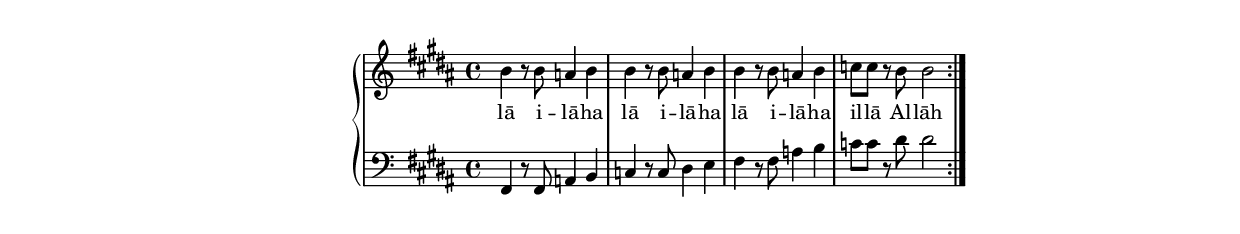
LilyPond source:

\version "2.19.45"
\paper {
	line-width = 4.6\in
}

melody = \relative c'' {
  \clef treble
  \key b \major
  \time 4/4 
  \set Score.voltaSpannerDuration = #(ly:make-moment 4/4)
	\new Voice = "words" {
			\repeat volta 2 {
				b4 r8 b a4 b | b4 r8 b a4 b |
				b4 r8 b a4 b | c8 c r b b2 |
			}
		}
}

text =  \lyricmode {
	lā i -- lā -- ha 
	lā i -- lā -- ha 
	lā i -- lā -- ha 
	il -- lā Al -- lāh
}

bass = \relative c, {
	\clef bass
  \key b \major
  \time 4/4 
	fis4 r8 fis a4 b | c r8 c dis4 e |
	fis4 r8 fis a4 b | c8 c r dis dis2 | 
}

\score {
  <<
    \new ChordNames {
      \set chordChanges = ##t
    }
    \new PianoStaff  <<
    \new Staff = "voice" \melody
    \new Lyrics \lyricsto "words" \text
    \new Staff = "violin" \bass
  	>>
  >>
  \layout { 
   #(layout-set-staff-size 16)
   }
  \midi { 
  	\tempo 4 = 125
  }
}